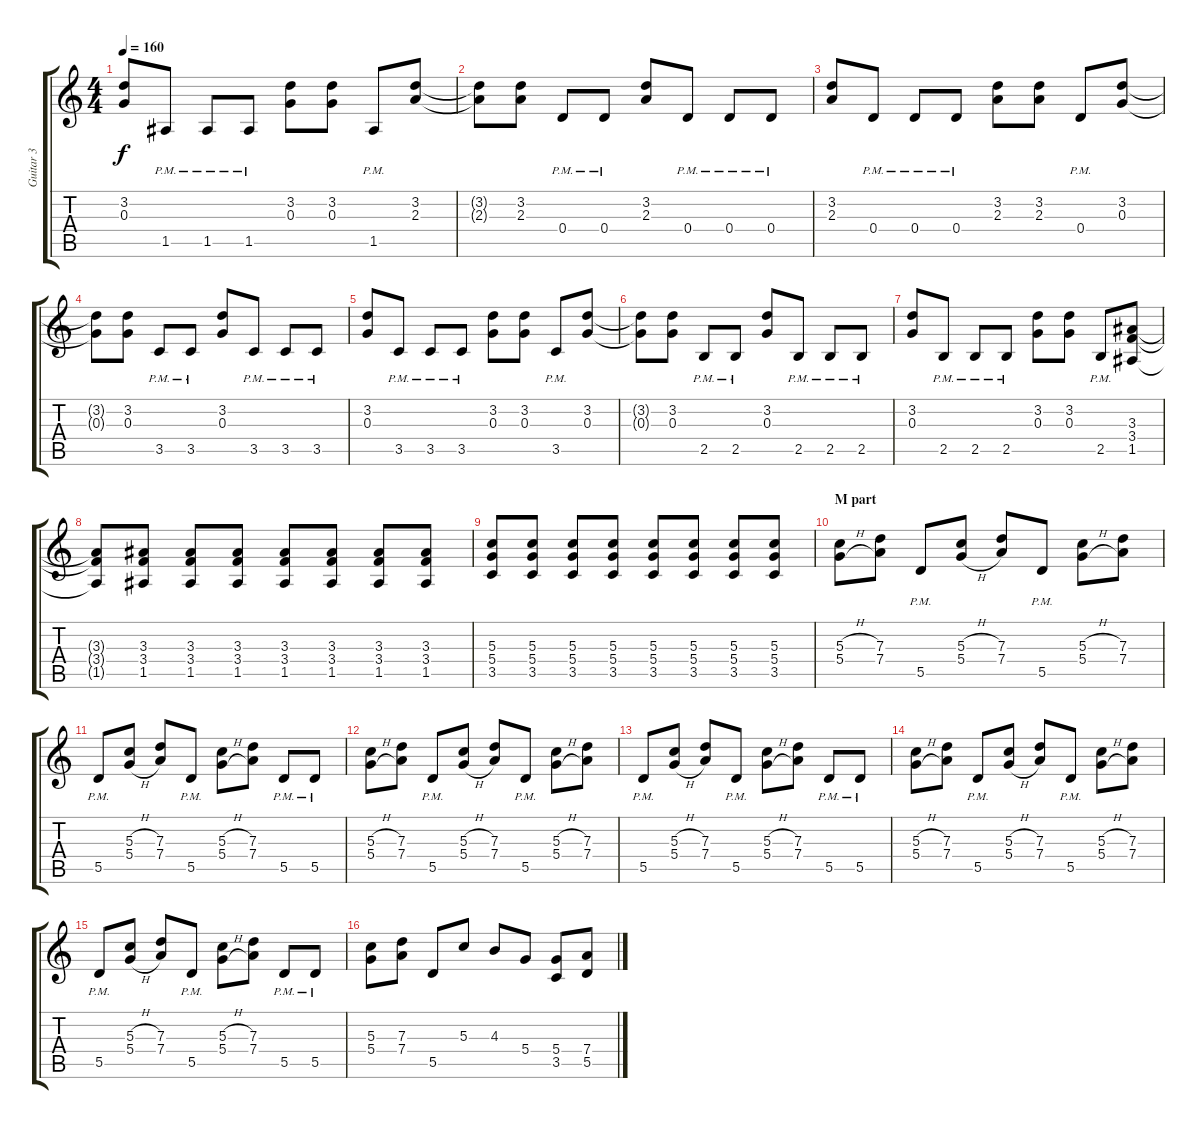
\track ("Guitar 3" "Guitar 3") {instrument distortionguitar}
\staff {score tabs}
\tuning (E4 B3 G3 D3 A2 E2) {hide}
\ts (4 4)
\tempo 160
\clef g2
\ks c
(3.2 0.3).8{dy f} 1.5{pm}.8 1.5{pm}.8 1.5{pm}.8 (3.2 0.3).8 (3.2 0.3).8 1.5{pm}.8 (3.2 2.3).8 |
(3.2{t} 2.3{t}).8 (3.2 2.3).8 0.4{pm}.8 0.4{pm}.8 (3.2 2.3).8 0.4{pm}.8 0.4{pm}.8 0.4{pm}.8 |
(3.2 2.3).8 0.4{pm}.8 0.4{pm}.8 0.4{pm}.8 (3.2 2.3).8 (3.2 2.3).8 0.4{pm}.8 (3.2 0.3).8 |
(3.2{t} 0.3{t}).8 (3.2 0.3).8 3.5{pm}.8 3.5{pm}.8 (3.2 0.3).8 3.5{pm}.8 3.5{pm}.8 3.5{pm}.8 |
(3.2 0.3).8 3.5{pm}.8 3.5{pm}.8 3.5{pm}.8 (3.2 0.3).8 (3.2 0.3).8 3.5{pm}.8 (3.2 0.3).8 |
(3.2{t} 0.3{t}).8 (3.2 0.3).8 2.5{pm}.8 2.5{pm}.8 (3.2 0.3).8 2.5{pm}.8 2.5{pm}.8 2.5{pm}.8 |
(3.2 0.3).8 2.5{pm}.8 2.5{pm}.8 2.5{pm}.8 (3.2 0.3).8 (3.2 0.3).8 2.5{pm}.8 (3.3 3.4 1.5).8 |
(3.3{t} 3.4{t} 1.5{t}).8 (3.3 3.4 1.5).8 (3.3 3.4 1.5).8 (3.3 3.4 1.5).8 (3.3 3.4 1.5).8 (3.3 3.4 1.5).8 (3.3 3.4 1.5).8 (3.3 3.4 1.5).8 |
(5.3 5.4 3.5).8 (5.3 5.4 3.5).8 (5.3 5.4 3.5).8 (5.3 5.4 3.5).8 (5.3 5.4 3.5).8 (5.3 5.4 3.5).8 (5.3 5.4 3.5).8 (5.3 5.4 3.5).8 |
\section ("" "M part")
(5.3{h} 5.4{h}).8 (7.3 7.4).8 5.5{pm}.8 (5.3{h} 5.4{h}).8 (7.3 7.4).8 5.5{pm}.8 (5.3{h} 5.4{h}).8 (7.3 7.4).8 |
5.5{pm}.8 (5.3{h} 5.4{h}).8 (7.3 7.4).8 5.5{pm}.8 (5.3{h} 5.4{h}).8 (7.3 7.4).8 5.5{pm}.8 5.5{pm}.8 |
(5.3{h} 5.4{h}).8 (7.3 7.4).8 5.5{pm}.8 (5.3{h} 5.4{h}).8 (7.3 7.4).8 5.5{pm}.8 (5.3{h} 5.4{h}).8 (7.3 7.4).8 |
5.5{pm}.8 (5.3{h} 5.4{h}).8 (7.3 7.4).8 5.5{pm}.8 (5.3{h} 5.4{h}).8 (7.3 7.4).8 5.5{pm}.8 5.5{pm}.8 |
(5.3{h} 5.4{h}).8 (7.3 7.4).8 5.5{pm}.8 (5.3{h} 5.4{h}).8 (7.3 7.4).8 5.5{pm}.8 (5.3{h} 5.4{h}).8 (7.3 7.4).8 |
5.5{pm}.8 (5.3{h} 5.4{h}).8 (7.3 7.4).8 5.5{pm}.8 (5.3{h} 5.4{h}).8 (7.3 7.4).8 5.5{pm}.8 5.5{pm}.8 |
(5.3 5.4).8 (7.3 7.4).8 5.5.8 5.3.8 4.3.8 5.4.8 (5.4 3.5).8 (7.4 5.5).8
